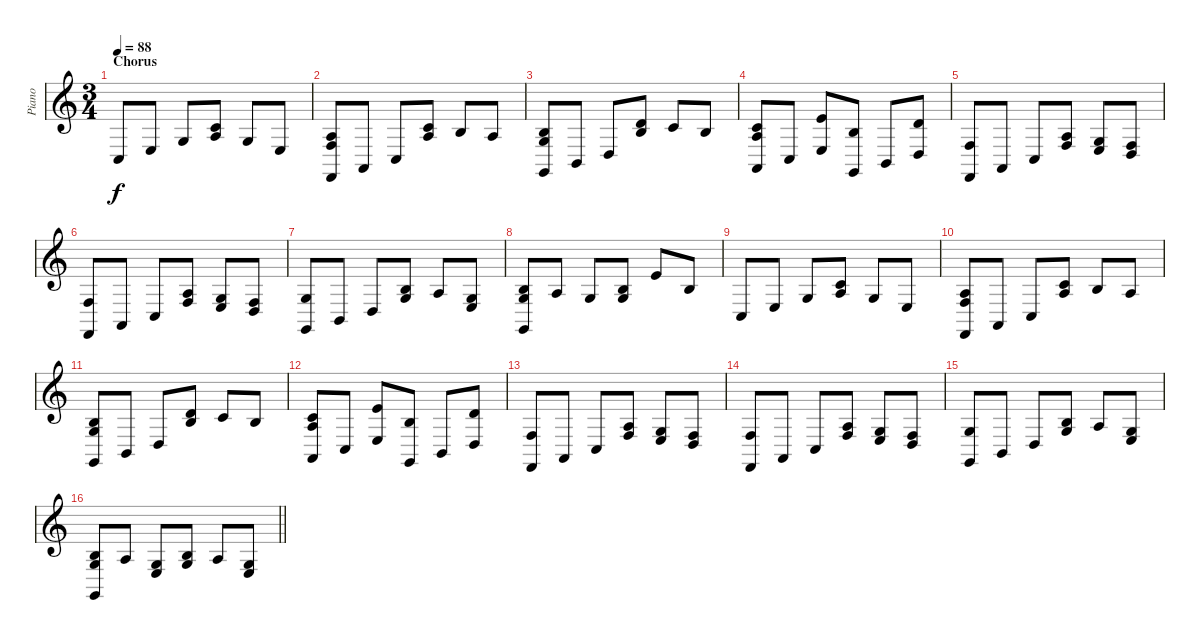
\track ("Piano" "Piano") {instrument acousticgrandpiano}
\staff {score}
\tuning (E4 B3 G3 D3 A2 E2) {hide}
\ts (3 4)
\section ("" "Chorus")
\tempo 88
\clef g2
\ks c
3.5.8{dy f} 2.4.8 0.3.8 (1.2 2.3).8 5.4.8 2.4.8 |
(2.3 3.4 1.6).8 0.5.8 3.5.8 (5.3 7.4).8 4.3.8 2.3.8 |
(0.2 0.3 3.6).8 2.5.8 0.4.8 (3.2 4.3).8 1.2.8 4.3.8 |
(1.2 2.3 0.5).8 3.5.8 (0.1 2.4).8 (0.2 3.6).8 2.5.8 (3.2 0.4).8 |
(3.4 1.6).8 0.5.8 3.5.8 (2.3 3.4).8 (0.3 2.4).8 (3.4 5.5).8 |
(3.4 1.6).8 0.5.8 3.5.8 (2.3 3.4).8 (0.3 2.4).8 (3.4 5.5).8 |
(0.3 3.6).8 2.5.8 0.4.8 (0.2 0.3).8 2.3.8 (0.3 2.4).8 |
(4.3 5.4 3.6).8 2.3.8 0.3.8 (0.2 0.3).8 0.1.8 0.2.8 |
3.5.8 2.4.8 0.3.8 (1.2 2.3).8 5.4.8 2.4.8 |
(2.3 3.4 1.6).8 0.5.8 3.5.8 (5.3 7.4).8 4.3.8 2.3.8 |
(0.2 0.3 3.6).8 2.5.8 0.4.8 (3.2 4.3).8 1.2.8 4.3.8 |
(1.2 2.3 0.5).8 3.5.8 (0.1 2.4).8 (0.2 3.6).8 2.5.8 (3.2 0.4).8 |
(3.4 1.6).8 0.5.8 3.5.8 (2.3 3.4).8 (0.3 2.4).8 (3.4 5.5).8 |
(3.4 1.6).8 0.5.8 3.5.8 (2.3 3.4).8 (0.3 2.4).8 (3.4 5.5).8 |
(0.3 3.6).8 2.5.8 0.4.8 (0.2 0.3).8 2.3.8 (0.3 2.4).8 |
\barLineRight lightlight
(4.3 5.4 3.6).8 2.3.8 (0.3 2.4).8 (0.2 0.3).8 2.3.8 (0.3 2.4).8
